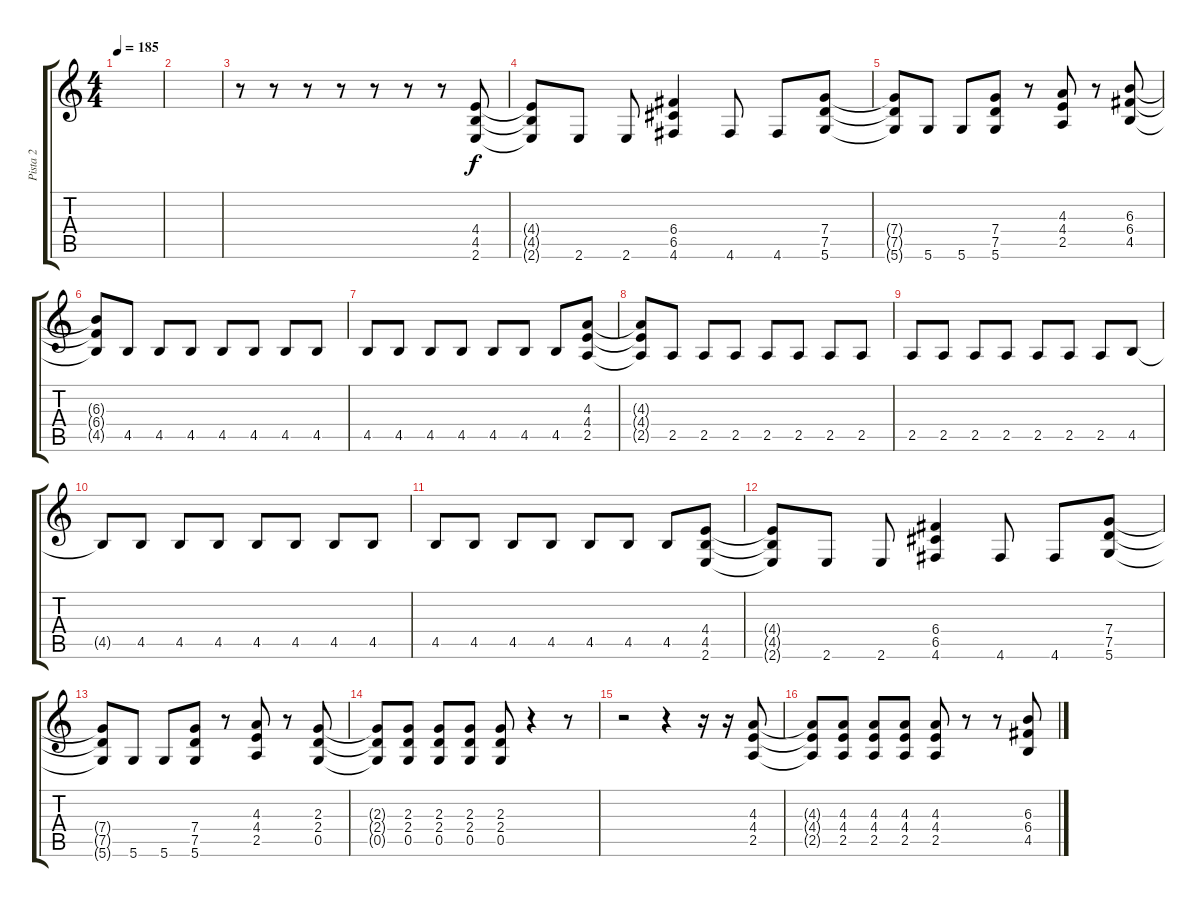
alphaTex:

\track ("Pista 2" "Pista 2") {instrument distortionguitar}
\staff {score tabs}
\tuning (D4 A3 F3 C3 G2 D2) {hide}
\ts (4 4)
\tempo 185
\clef g2
\ks c
|
|
r.8 r.8 r.8 r.8 r.8 r.8 r.8 (4.4 4.5 2.6).8 |
(4.4{t} 4.5{t} 2.6{t}).8 2.6.8 2.6.8 (6.4 6.5 4.6).4 4.6.8 4.6.8 (7.4 7.5 5.6).8 |
(7.4{t} 7.5{t} 5.6{t}).8 5.6.8 5.6.8 (7.4 7.5 5.6).8 r.8 (4.3 4.4 2.5).8 r.8 (6.3 6.4 4.5).8 |
(6.3{t} 6.4{t} 4.5{t}).8 4.5.8 4.5.8 4.5.8 4.5.8 4.5.8 4.5.8 4.5.8 |
4.5.8 4.5.8 4.5.8 4.5.8 4.5.8 4.5.8 4.5.8 (4.3 4.4 2.5).8 |
(4.3{t} 4.4{t} 2.5{t}).8 2.5.8 2.5.8 2.5.8 2.5.8 2.5.8 2.5.8 2.5.8 |
2.5.8 2.5.8 2.5.8 2.5.8 2.5.8 2.5.8 2.5.8 4.5.8 |
4.5{t}.8 4.5.8 4.5.8 4.5.8 4.5.8 4.5.8 4.5.8 4.5.8 |
4.5.8 4.5.8 4.5.8 4.5.8 4.5.8 4.5.8 4.5.8 (4.4 4.5 2.6).8 |
(4.4{t} 4.5{t} 2.6{t}).8 2.6.8 2.6.8 (6.4 6.5 4.6).4 4.6.8 4.6.8 (7.4 7.5 5.6).8 |
(7.4{t} 7.5{t} 5.6{t}).8 5.6.8 5.6.8 (7.4 7.5 5.6).8 r.8 (4.3 4.4 2.5).8 r.8 (2.3 2.4 0.5).8 |
(2.3{t} 2.4{t} 0.5{t}).8 (2.3 2.4 0.5).8 (2.3 2.4 0.5).8 (2.3 2.4 0.5).8 (2.3 2.4 0.5).8 r.4 r.8 |
r.2 r.4 r.16 r.16 (4.3 4.4 2.5).8 |
(4.3{t} 4.4{t} 2.5{t}).8 (4.3 4.4 2.5).8 (4.3 4.4 2.5).8 (4.3 4.4 2.5).8 (4.3 4.4 2.5).8 r.8 r.8 (6.3 6.4 4.5).8
